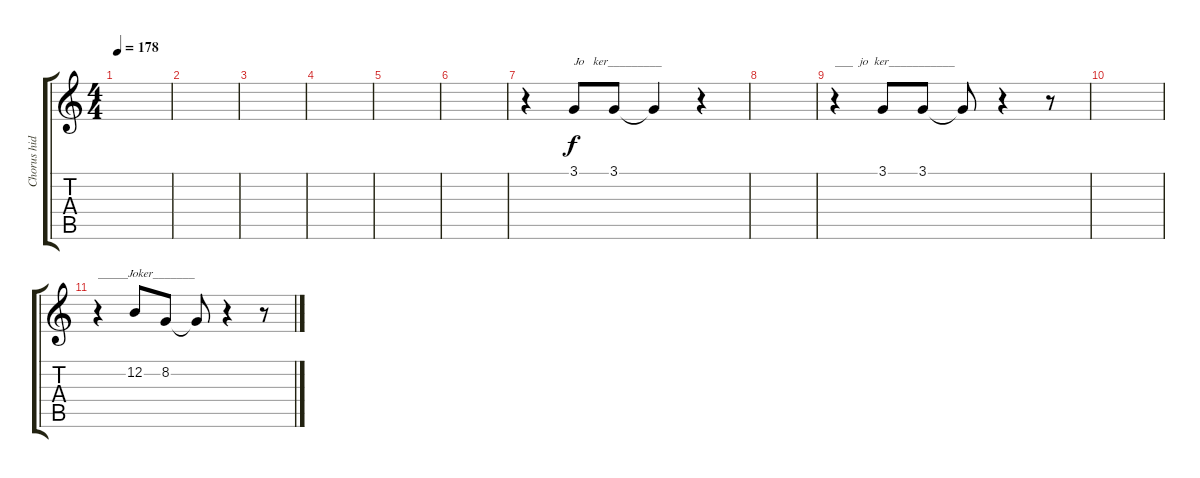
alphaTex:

\track ("Chorus hide taiji" "Chorus hid") {instrument trumpet}
\staff {score tabs}
\tuning (E4 B3 G3 D3 A2 E2) {hide}
\ts (4 4)
\tempo 178
\clef g2
\ks c
|
|
|
|
|
|
r.4 3.1.8{txt "Jo   ker_________ "} 3.1.8 3.1{t}.4 r.4 |
|
r.4{txt "___  jo  ker___________"} 3.1.8 3.1.8 3.1{t}.8 r.4 r.8 |
|
r.4{txt "_____Joker_______"} 12.2.8 8.2.8 8.2{t}.8 r.4 r.8
